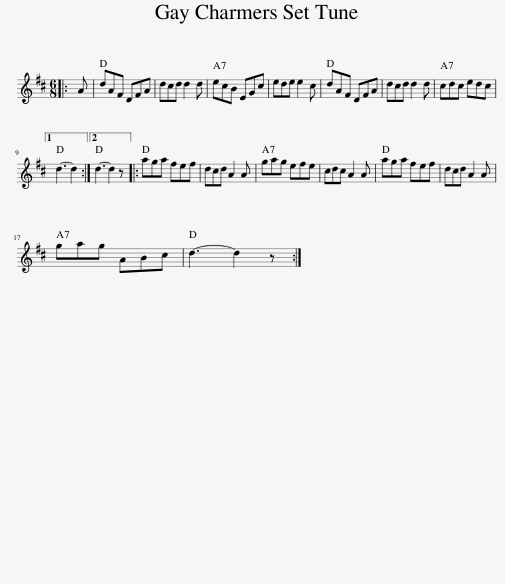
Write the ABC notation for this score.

X:1
L:1/8
M:6/8
I:linebreak $
K:D
V:1 treble
V:1
|: A | dAF DFA | dcd d2 d | ecB EGc | ede e2 c | %5
 dAF DFA | dcd d2 d | cdc edc |1$ d3- d2 :|2 d3- d2 z |: %10
 aga fef | dcd A2 A | gag efe | cdc A2 A | aga fef | %15
 dcd A2 A |$ gag ABc | d3- d2 z :| %18
